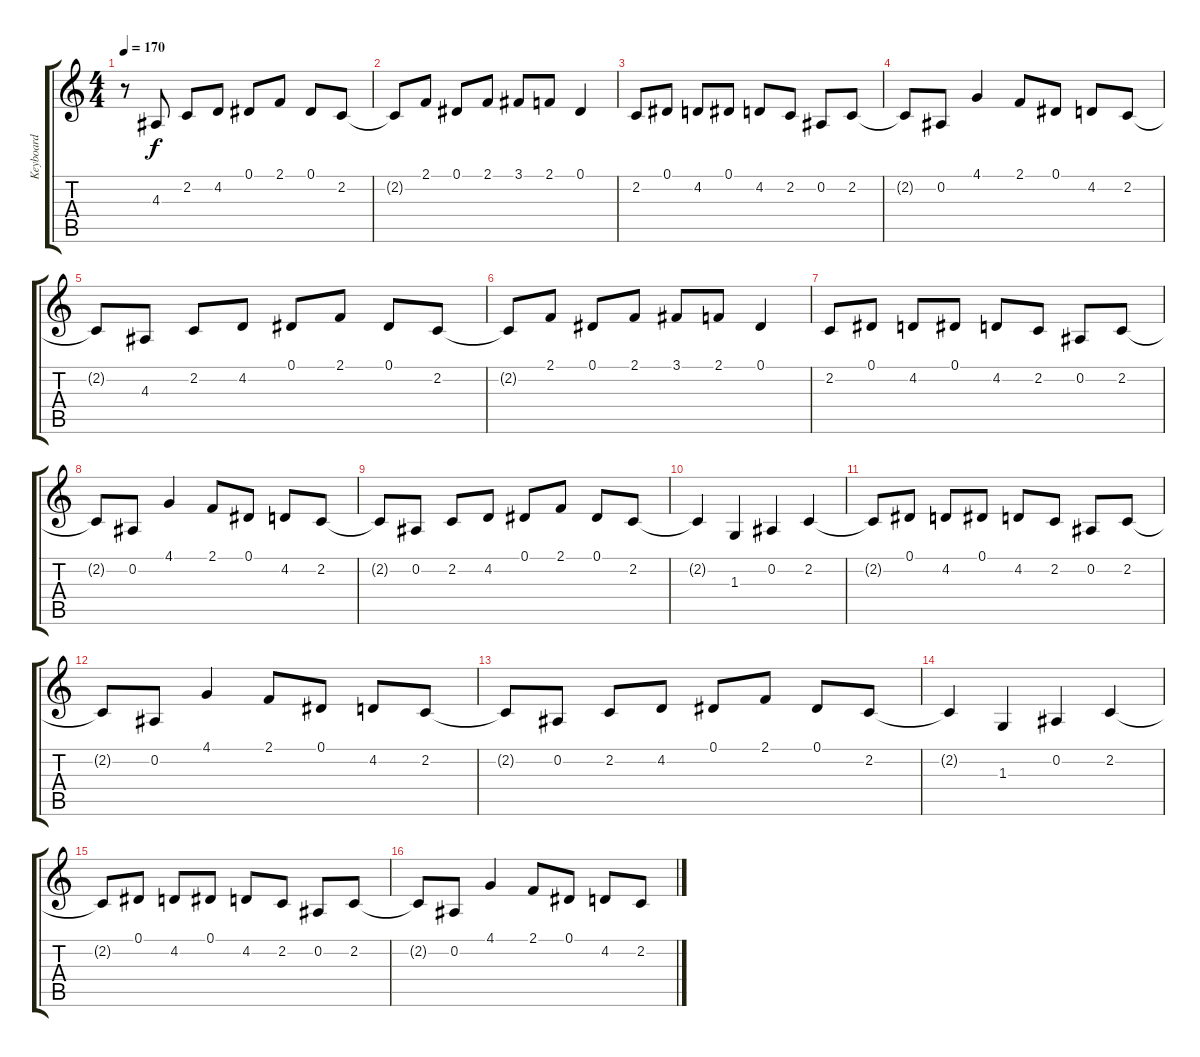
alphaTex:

\track ("Keyboard" "Keyboard") {instrument honkytonkpiano}
\staff {score tabs}
\tuning (Eb4 Bb3 Gb3 Db3 Ab2 Eb2) {hide}
\ts (4 4)
\tempo 170
\clef g2
\ks c
r.8{dy f} 4.3.8 2.2.8 4.2.8 0.1.8 2.1.8 0.1.8 2.2.8 |
2.2{t}.8 2.1.8 0.1.8 2.1.8 3.1.8 2.1.8 0.1.4 |
2.2.8 0.1.8 4.2.8 0.1.8 4.2.8 2.2.8 0.2.8 2.2.8 |
2.2{t}.8 0.2.8 4.1.4 2.1.8 0.1.8 4.2.8 2.2.8 |
2.2{t}.8 4.3.8 2.2.8 4.2.8 0.1.8 2.1.8 0.1.8 2.2.8 |
2.2{t}.8 2.1.8 0.1.8 2.1.8 3.1.8 2.1.8 0.1.4 |
2.2.8 0.1.8 4.2.8 0.1.8 4.2.8 2.2.8 0.2.8 2.2.8 |
2.2{t}.8 0.2.8 4.1.4 2.1.8 0.1.8 4.2.8 2.2.8 |
2.2{t}.8 0.2.8 2.2.8 4.2.8 0.1.8 2.1.8 0.1.8 2.2.8 |
2.2{t}.4 1.3.4 0.2.4 2.2.4 |
2.2{t}.8 0.1.8 4.2.8 0.1.8 4.2.8 2.2.8 0.2.8 2.2.8 |
2.2{t}.8 0.2.8 4.1.4 2.1.8 0.1.8 4.2.8 2.2.8 |
2.2{t}.8 0.2.8 2.2.8 4.2.8 0.1.8 2.1.8 0.1.8 2.2.8 |
2.2{t}.4 1.3.4 0.2.4 2.2.4 |
2.2{t}.8 0.1.8 4.2.8 0.1.8 4.2.8 2.2.8 0.2.8 2.2.8 |
2.2{t}.8 0.2.8 4.1.4 2.1.8 0.1.8 4.2.8 2.2.8
